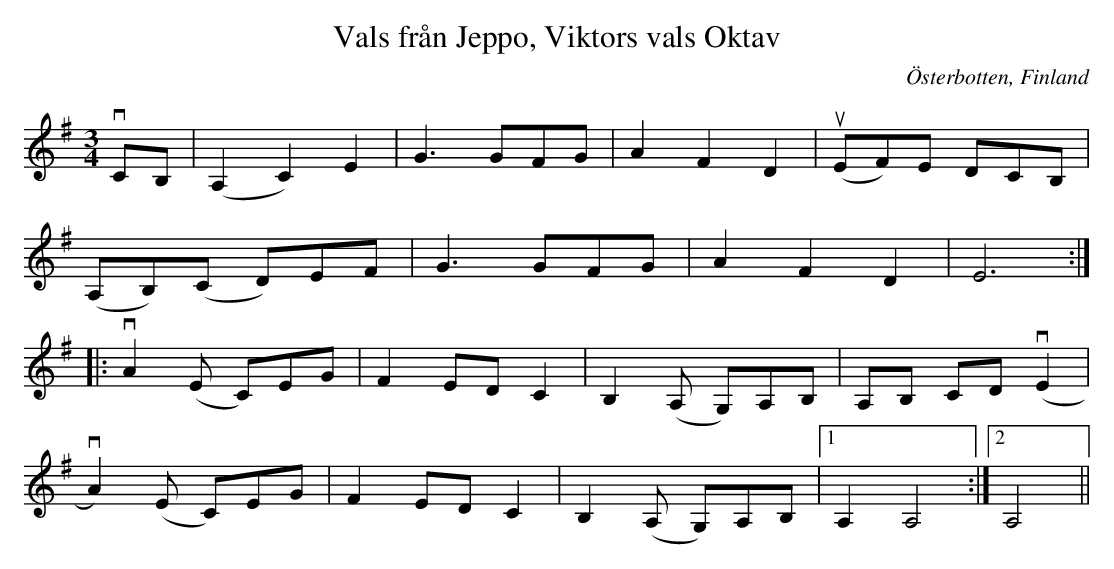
X:1
T:Vals från Jeppo, Viktors vals Oktav
O:Österbotten, Finland
M:3/4
L:1/8
K:Ador
vCB, | (A,2 C2) E2 | G3/1GFG | A2 F2 D2 | u(EF)E DCB, |
      (A,B,)(C D)EF  | G3/1GFG | A2 F2 D2 | E6:|
|: vA2(E C)EG | F2 EDC2 | B,2(A, G,)A,B, | A,B, CD (vE2 |
   vA2)(E C)EG | F2 EDC2 | B,2(A, G,)A,B, |1 A,2 A,4 :|2 A,4 ||
